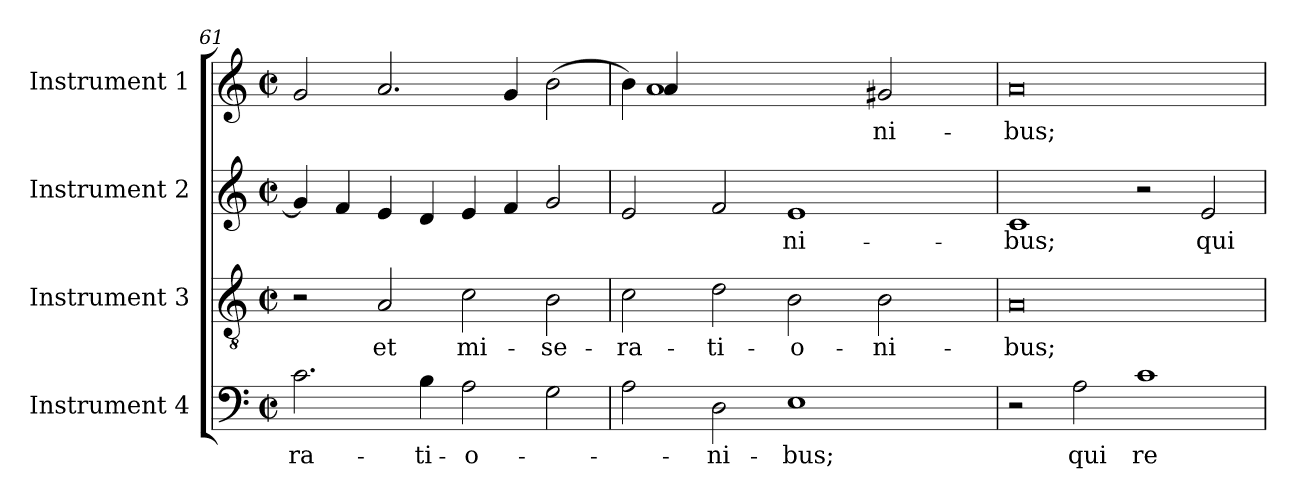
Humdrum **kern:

**kern	**text	**kern	**text	**kern	**text	**kern	**text
*part4	*part4	*part3	*part3	*part2	*part2	*part1	*part1
*staff4	*staff4	*staff3	*staff3	*staff2	*staff2	*staff1	*staff1
*I"Instrument 4	*	*I"Instrument 3	*	*I"Instrument 2	*	*I"Instrument 1	*
*clefF4	*	*clefGv2	*	*clefG2	*	*clefG2	*
*M2/2	*	*M2/2	*	*M2/2	*	*M2/2	*
*met(c|)	*	*met(c|)	*	*met(c|)	*	*met(c|)	*
=61	=61	=61	=61	=61	=61	=61	=61
!	!LO:LY:b:cj	!	!	!	!	!	!
2.c\	-ra-	2r	.	4g/]	.	2g/	.
.	.	.	.	4f/	.	.	.
!	!	!	!LO:LY:b:cj	!	!	!	!
.	.	2A/	et	4e/	.	2.a/	.
!	!LO:LY:b	!	!	!	!	!	!
4B\	-ti-	.	.	4d/	.	.	.
!	!LO:LY:b:rj	!	!LO:LY:b:cj	!	!	!	!
2A\	-o-	2c\	mi-	4e/	.	.	.
.	.	.	.	4f/	.	4g/	.
!	!	!	!LO:LY:b:cj	!	!	!	!
2G\	.	2B\	-se-	2g/	.	(<2b\	.
!!LO:LB:g=z
=62	=62	=62	=62	=62	=62	=62	=62
!	!	!	!LO:LY:b:cj	!	!	!	!
*^	*	*	*	*^	*	*^	*
*	*	*	*	*	*	*	*	*	*^	*
2A\	4ryy	.	2c\	-ra-	2e/	2ryy	.	4ryy	4b\)	2ryy	.
.	64ryy	.	.	.	.	.	.	4a/	1a	.	.
.	1ryy	.	.	.	.	.	.	.	.	.	.
!	!	!LO:LY:b:cj	!	!LO:LY:b:cj	!	!	!	!	!	!	!
2D\	.	-ni-	2d\	-ti-	2f/	32.ryy	.	1ryy	.	32.ryy	.
.	.	.	.	.	.	1ryy	.	.	.	1ryy	.
!	!	!LO:LY:b:cj	!	!LO:LY:b:cj	!	!	!LO:LY:b:cj	!	!	!	!
1E	.	-bus;	2B\	-o-	1e	.	-ni-	.	.	.	.
.	.	.	.	.	.	.	.	.	2.ryy	.	.
.	2ryy	.	.	.	.	.	.	.	.	.	.
!	!	!	!	!LO:LY:b:cj	!	!	!	!	!	!	!LO:LY:b:cj
.	.	.	2B\	-ni-	.	.	.	2g#/	.	.	-ni-
.	.	.	.	.	.	4ryy	.	.	.	4ryy	.
.	8...ryy	.	.	.	.	.	.	.	.	.	.
.	.	.	.	.	.	8ryy	.	.	.	8ryy	.
.	.	.	.	.	.	16ryy	.	.	.	16ryy	.
.	.	.	.	.	.	64ryy	.	.	.	64ryy	.
=63	=63	=63	=63	=63	=63	=63	=63	=63	=63	=63	=63
!	!	!	!	!LO:LY:b:cj	!	!	!LO:LY:b:cj	!	!	!	!LO:LY:b:cj
*	*	*	*	*	*v	*v	*	*	*	*	*
*v	*v	*	*	*	*	*	*v	*v	*v	*
2r	.	0A	-bus;	1c	-bus;	0a	-bus;
!	!LO:LY:b:cj	!	!	!	!	!	!
2A\	qui	.	.	.	.	.	.
!	!LO:LY:b:cj	!	!	!	!	!	!
1c	re-	.	.	2r	.	.	.
!	!	!	!	!	!LO:LY:b:cj	!	!
.	.	.	.	2e/	qui	.	.
=	=	=	=	=	=	=	=
*-	*-	*-	*-	*-	*-	*-	*-
